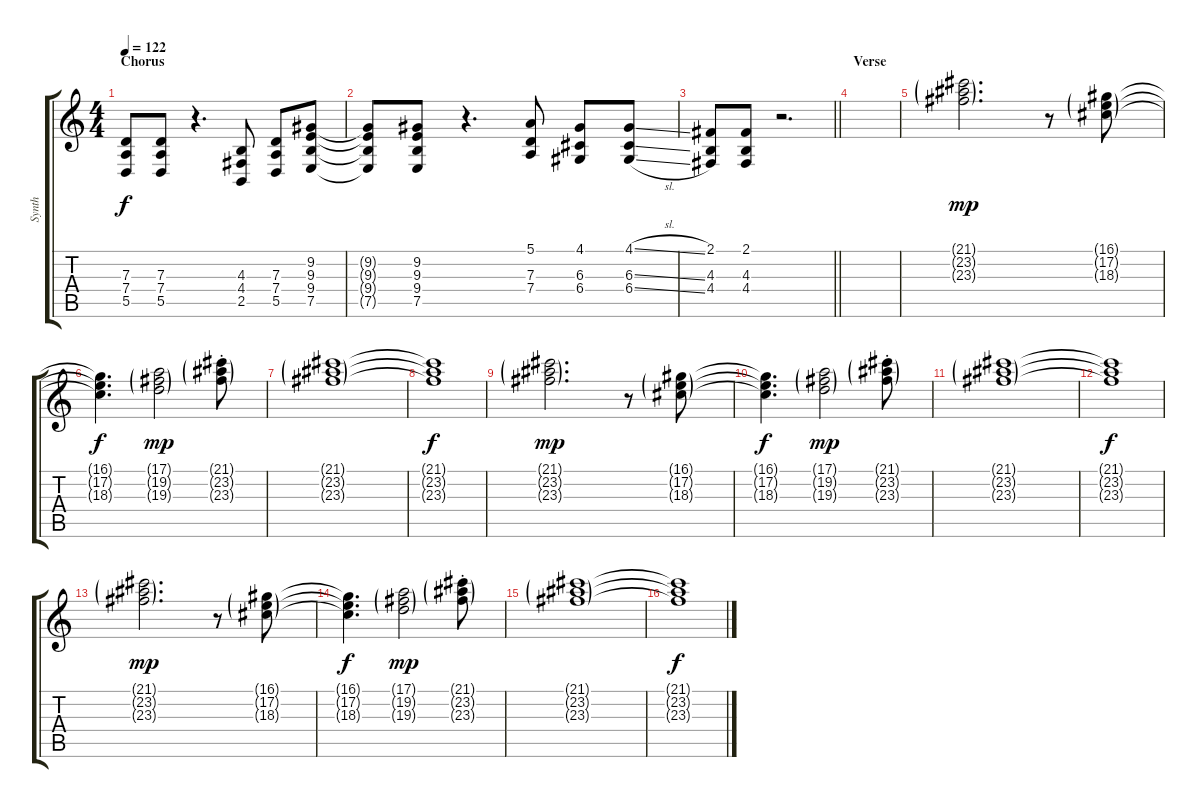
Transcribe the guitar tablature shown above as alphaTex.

\track ("Synth" "Synth") {instrument lead1square}
\staff {score tabs}
\tuning (E4 B3 G3 D3 A2 E2) {hide}
\ts (4 4)
\section ("" "Chorus")
\tempo 122
\clef g2
\ks c
(7.3{t} 7.4{t} 5.5{t}).8{dy f} (7.3 7.4 5.5).8 r.4{d} (4.3 4.4 2.5).8 (7.3 7.4 5.5).8 (9.2 9.3 9.4 7.5).8 |
(9.2{t} 9.3{t} 9.4{t} 7.5{t}).8 (9.2 9.3 9.4 7.5).8 r.4{d} (5.1 7.3 7.4).8 (4.1 6.3 6.4).8 (4.1{sl} 6.3{sl} 6.4{sl}).8 |
\barLineRight lightlight
(2.1 4.3 4.4).8 (2.1 4.3 4.4).8 r.2{d} |
\section ("" "Verse")
|
(21.1{g} 23.2{g} 23.3{g}).2{d dy mp} r.8 (16.1{g} 17.2{g} 18.3{g}).8 |
(16.1{t} 17.2{t} 18.3{t}).4{d dy f} (17.1{g} 19.2{g} 19.3{g}).2{dy mp} (21.1{g st} 23.2{g st} 23.3{g st}).8 |
(21.1{g} 23.2{g} 23.3{g}).1 |
(21.1{t} 23.2{t} 23.3{t}).1{dy f} |
(21.1{g} 23.2{g} 23.3{g}).2{d dy mp} r.8 (16.1{g} 17.2{g} 18.3{g}).8 |
(16.1{t} 17.2{t} 18.3{t}).4{d dy f} (17.1{g} 19.2{g} 19.3{g}).2{dy mp} (21.1{g st} 23.2{g st} 23.3{g st}).8 |
(21.1{g} 23.2{g} 23.3{g}).1 |
(21.1{t} 23.2{t} 23.3{t}).1{dy f} |
(21.1{g} 23.2{g} 23.3{g}).2{d dy mp} r.8 (16.1{g} 17.2{g} 18.3{g}).8 |
(16.1{t} 17.2{t} 18.3{t}).4{d dy f} (17.1{g} 19.2{g} 19.3{g}).2{dy mp} (21.1{g st} 23.2{g st} 23.3{g st}).8 |
(21.1{g} 23.2{g} 23.3{g}).1 |
(21.1{t} 23.2{t} 23.3{t}).1{dy f}
